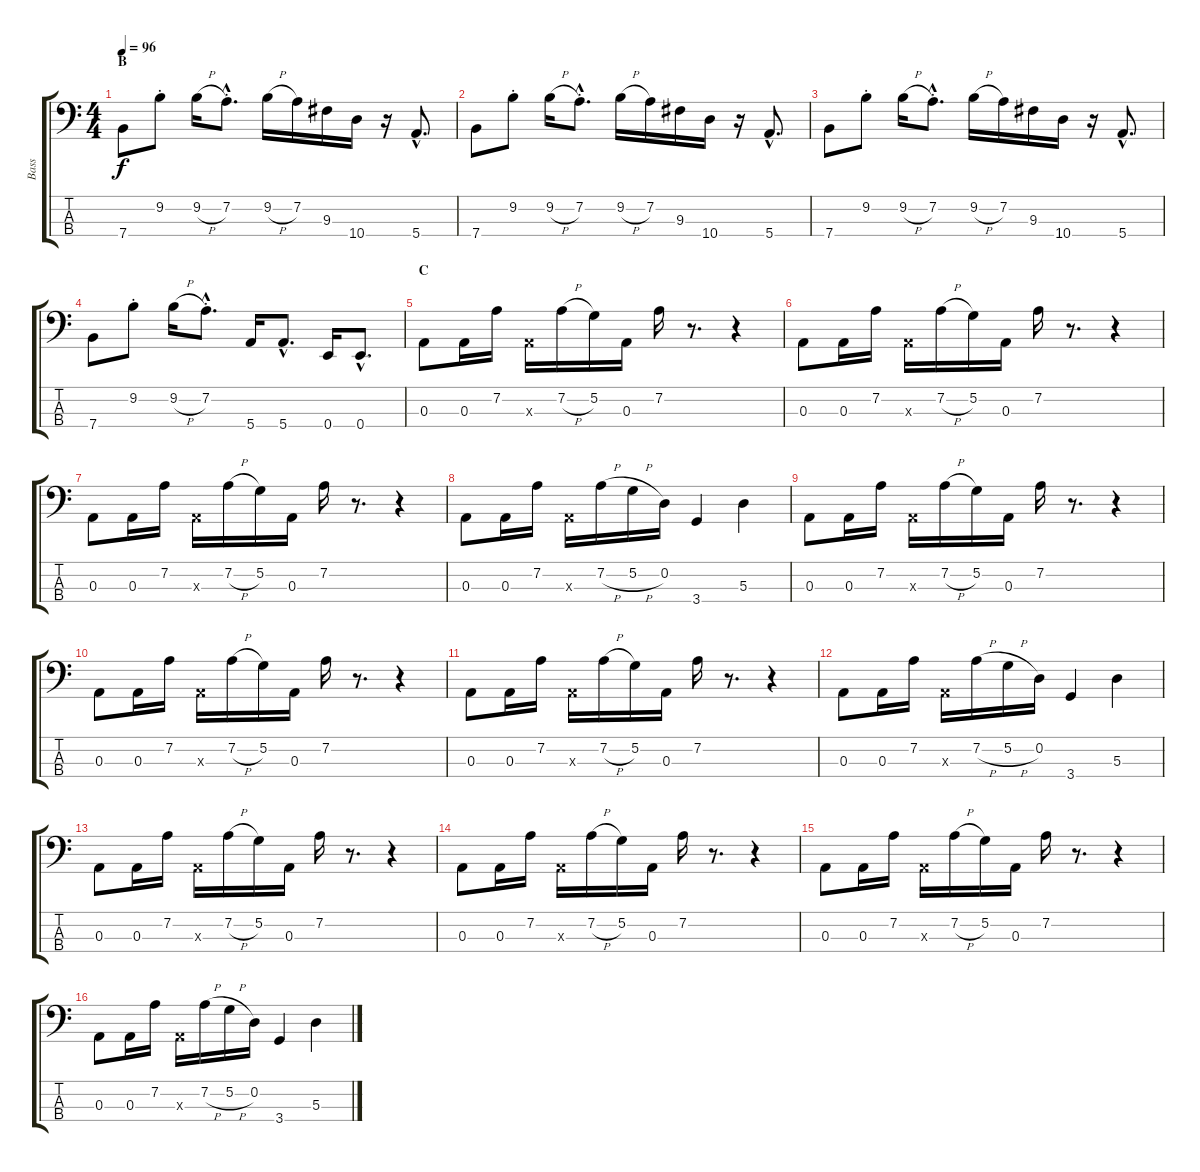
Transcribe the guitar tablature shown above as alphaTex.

\track ("Bass" "Bass") {instrument slapbass1}
\staff {score tabs}
\tuning (G2 D2 A1 E1) {hide}
\ts (4 4)
\section ("" "B")
\tempo 96
\clef f4
\ks c
7.4.8{dy f instrument electricbassfinger} 9.2{st}.8 9.2{h}.16 7.2{hac st}.8{d} 9.2{h}.16 7.2.16 9.3.16 10.4.16 r.16 5.4{hac}.8{d} |
7.4.8 9.2{st}.8 9.2{h}.16 7.2{hac st}.8{d} 9.2{h}.16 7.2.16 9.3.16 10.4.16 r.16 5.4{hac}.8{d} |
7.4.8 9.2{st}.8 9.2{h}.16 7.2{hac st}.8{d} 9.2{h}.16 7.2.16 9.3.16 10.4.16 r.16 5.4{hac}.8{d} |
7.4.8 9.2{st}.8 9.2{h}.16 7.2{hac st}.8{d} 5.4.16 5.4{hac}.8{d} 0.4.16 0.4{hac}.8{d} |
\section ("" "C")
0.3.8{instrument slapbass1} 0.3.16 7.2.16 0.3{x}.16 7.2{h}.16 5.2.16 0.3.16 7.2.16 r.8{d} r.4 |
0.3.8 0.3.16 7.2.16 0.3{x}.16 7.2{h}.16 5.2.16 0.3.16 7.2.16 r.8{d} r.4 |
0.3.8 0.3.16 7.2.16 0.3{x}.16 7.2{h}.16 5.2.16 0.3.16 7.2.16 r.8{d} r.4 |
0.3.8 0.3.16 7.2.16 0.3{x}.16 7.2{h}.16 5.2{h}.16 0.2.16 3.4.4 5.3.4 |
0.3.8 0.3.16 7.2.16 0.3{x}.16 7.2{h}.16 5.2.16 0.3.16 7.2.16 r.8{d} r.4 |
0.3.8 0.3.16 7.2.16 0.3{x}.16 7.2{h}.16 5.2.16 0.3.16 7.2.16 r.8{d} r.4 |
0.3.8 0.3.16 7.2.16 0.3{x}.16 7.2{h}.16 5.2.16 0.3.16 7.2.16 r.8{d} r.4 |
0.3.8 0.3.16 7.2.16 0.3{x}.16 7.2{h}.16 5.2{h}.16 0.2.16 3.4.4 5.3.4 |
0.3.8 0.3.16 7.2.16 0.3{x}.16 7.2{h}.16 5.2.16 0.3.16 7.2.16 r.8{d} r.4 |
0.3.8 0.3.16 7.2.16 0.3{x}.16 7.2{h}.16 5.2.16 0.3.16 7.2.16 r.8{d} r.4 |
0.3.8 0.3.16 7.2.16 0.3{x}.16 7.2{h}.16 5.2.16 0.3.16 7.2.16 r.8{d} r.4 |
0.3.8 0.3.16 7.2.16 0.3{x}.16 7.2{h}.16 5.2{h}.16 0.2.16 3.4.4 5.3.4
